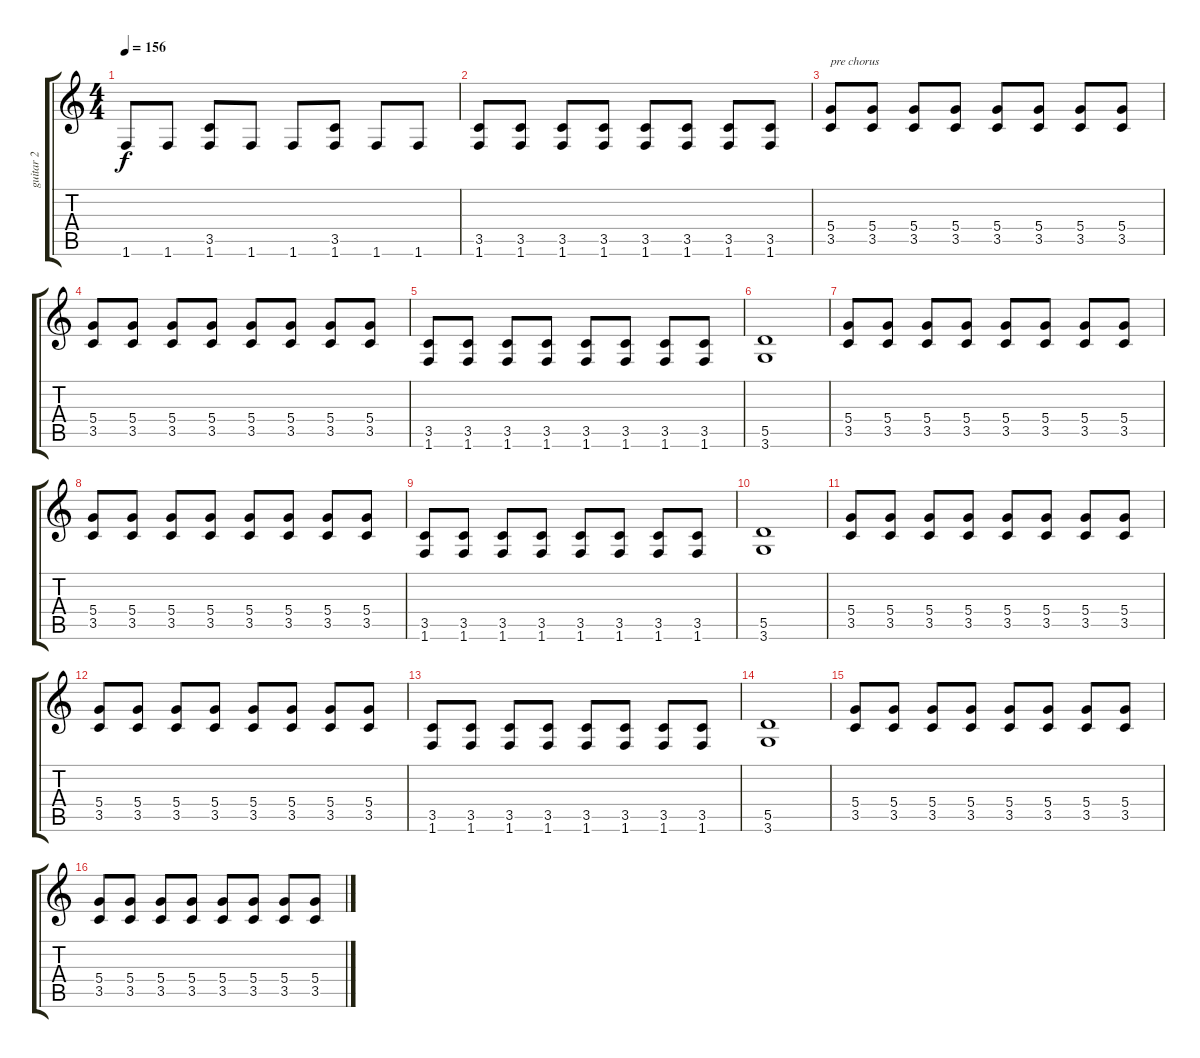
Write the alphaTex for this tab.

\track ("guitar 2" "guitar 2") {instrument distortionguitar}
\staff {score tabs}
\tuning (E4 B3 G3 D3 A2 E2) {hide}
\ts (4 4)
\tempo 156
\clef g2
\ks c
1.6.8{dy f} 1.6.8 (3.5 1.6).8 1.6.8 1.6.8 (3.5 1.6).8 1.6.8 1.6.8 |
(3.5 1.6).8 (3.5 1.6).8 (3.5 1.6).8 (3.5 1.6).8 (3.5 1.6).8 (3.5 1.6).8 (3.5 1.6).8 (3.5 1.6).8 |
(5.4 3.5).8{txt "pre chorus"} (5.4 3.5).8 (5.4 3.5).8 (5.4 3.5).8 (5.4 3.5).8 (5.4 3.5).8 (5.4 3.5).8 (5.4 3.5).8 |
(5.4 3.5).8 (5.4 3.5).8 (5.4 3.5).8 (5.4 3.5).8 (5.4 3.5).8 (5.4 3.5).8 (5.4 3.5).8 (5.4 3.5).8 |
(3.5 1.6).8 (3.5 1.6).8 (3.5 1.6).8 (3.5 1.6).8 (3.5 1.6).8 (3.5 1.6).8 (3.5 1.6).8 (3.5 1.6).8 |
(5.5 3.6).1 |
(5.4 3.5).8 (5.4 3.5).8 (5.4 3.5).8 (5.4 3.5).8 (5.4 3.5).8 (5.4 3.5).8 (5.4 3.5).8 (5.4 3.5).8 |
(5.4 3.5).8 (5.4 3.5).8 (5.4 3.5).8 (5.4 3.5).8 (5.4 3.5).8 (5.4 3.5).8 (5.4 3.5).8 (5.4 3.5).8 |
(3.5 1.6).8 (3.5 1.6).8 (3.5 1.6).8 (3.5 1.6).8 (3.5 1.6).8 (3.5 1.6).8 (3.5 1.6).8 (3.5 1.6).8 |
(5.5 3.6).1 |
(5.4 3.5).8 (5.4 3.5).8 (5.4 3.5).8 (5.4 3.5).8 (5.4 3.5).8 (5.4 3.5).8 (5.4 3.5).8 (5.4 3.5).8 |
(5.4 3.5).8 (5.4 3.5).8 (5.4 3.5).8 (5.4 3.5).8 (5.4 3.5).8 (5.4 3.5).8 (5.4 3.5).8 (5.4 3.5).8 |
(3.5 1.6).8 (3.5 1.6).8 (3.5 1.6).8 (3.5 1.6).8 (3.5 1.6).8 (3.5 1.6).8 (3.5 1.6).8 (3.5 1.6).8 |
(5.5 3.6).1 |
(5.4 3.5).8 (5.4 3.5).8 (5.4 3.5).8 (5.4 3.5).8 (5.4 3.5).8 (5.4 3.5).8 (5.4 3.5).8 (5.4 3.5).8 |
(5.4 3.5).8 (5.4 3.5).8 (5.4 3.5).8 (5.4 3.5).8 (5.4 3.5).8 (5.4 3.5).8 (5.4 3.5).8 (5.4 3.5).8
